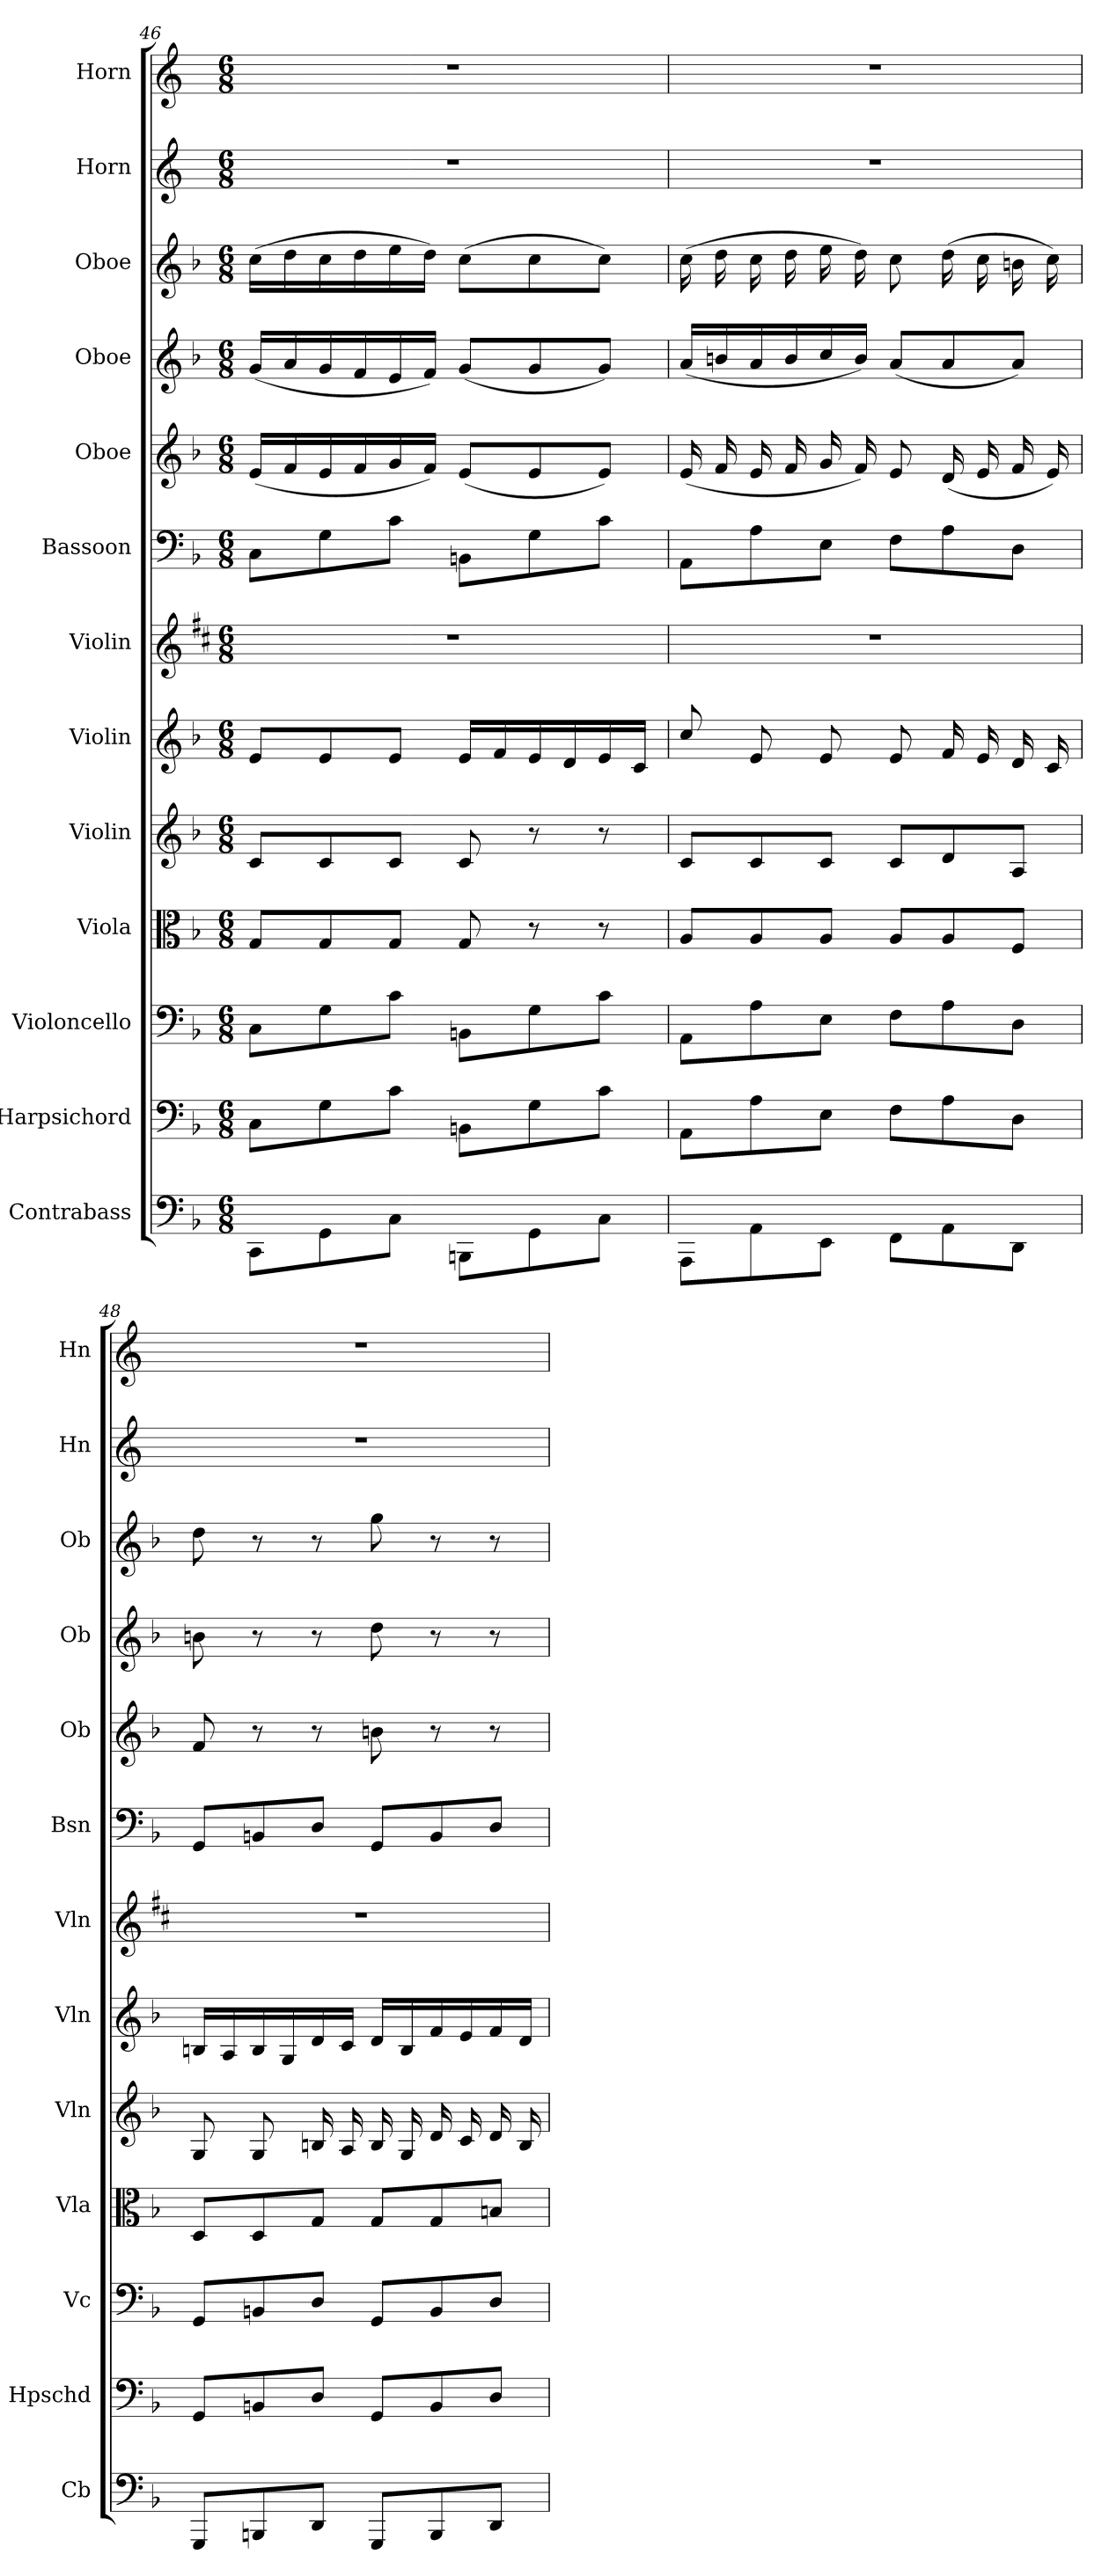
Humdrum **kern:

**kern	**kern	**kern	**kern	**kern	**kern	**kern	**kern	**kern	**kern	**kern	**kern	**kern
*part13	*part12	*part11	*part10	*part9	*part8	*part7	*part6	*part5	*part4	*part3	*part2	*part1
*staff13	*staff12	*staff11	*staff10	*staff9	*staff8	*staff7	*staff6	*staff5	*staff4	*staff3	*staff2	*staff1
*I"Contrabass	*I"Harpsichord	*I"Violoncello	*I"Viola	*I"Violin	*I"Violin	*I"Violin	*I"Bassoon	*I"Oboe	*I"Oboe	*I"Oboe	*I"Horn	*I"Horn
*I'Cb	*I'Hpschd	*I'Vc	*I'Vla	*I'Vln	*I'Vln	*I'Vln	*I'Bsn	*I'Ob	*I'Ob	*I'Ob	*I'Hn	*I'Hn
*clefF4	*clefF4	*clefF4	*clefC3	*clefG2	*clefG2	*clefG2	*clefF4	*clefG2	*clefG2	*clefG2	*clefG2	*clefG2
*ITrd7c12	*	*	*	*	*	*	*	*	*	*	*ITrd4c7	*ITrd4c7
*k[b-]	*k[b-]	*k[b-]	*k[b-]	*k[b-]	*k[b-]	*k[f#c#]	*k[b-]	*k[b-]	*k[b-]	*k[b-]	*k[b-]	*k[b-]
*F:	*F:	*F:	*F:	*F:	*F:	*D:	*F:	*F:	*F:	*F:	*F:	*F:
*M6/8	*M6/8	*M6/8	*M6/8	*M6/8	*M6/8	*M6/8	*M6/8	*M6/8	*M6/8	*M6/8	*M6/8	*M6/8
=46	=46	=46	=46	=46	=46	=46	=46	=46	=46	=46	=46	=46
8CCC\L	8C\L	8C\L	8G/L	8c/L	8e/L	2.r	8C\L	(16e/LL	(16g/LL	(16cc\LL	2.r	2.r
.	.	.	.	.	.	.	.	16f/	16a/	16dd\	.	.
8GGG\	8G\	8G\	8G/	8c/	8e/	.	8G\	16e/	16g/	16cc\	.	.
.	.	.	.	.	.	.	.	16f/	16f/	16dd\	.	.
8CC\J	8c\J	8c\J	8G/J	8c/J	8e/J	.	8c\J	16g/	16e/	16ee\	.	.
.	.	.	.	.	.	.	.	16f/JJ)	16f/JJ)	16dd\JJ)	.	.
8BBBBn\L	8BBn\L	8BBn\L	8G/	8c/	16e/LL	.	8BBn\L	(8e/L	(8g/L	(8cc\L	.	.
.	.	.	.	.	16f/	.	.	.	.	.	.	.
8GGG\	8G\	8G\	8r	8r	16e/	.	8G\	8e/	8g/	8cc\	.	.
.	.	.	.	.	16d/	.	.	.	.	.	.	.
8CC\J	8c\J	8c\J	8r	8r	16e/	.	8c\J	8e/J)	8g/J)	8cc\J)	.	.
.	.	.	.	.	16c/JJ	.	.	.	.	.	.	.
=47	=47	=47	=47	=47	=47	=47	=47	=47	=47	=47	=47	=47
8AAAA\L	8AA\L	8AA\L	8A/L	8c/L	8cc/	2.r	8AA\L	(16e/	(16a/LL	(16cc\	2.r	2.r
.	.	.	.	.	.	.	.	16f/	16bn/	16dd\	.	.
8AAA\	8A\	8A\	8A/	8c/	8e/	.	8A\	16e/	16a/	16cc\	.	.
.	.	.	.	.	.	.	.	16f/	16b/	16dd\	.	.
8EEE\J	8E\J	8E\J	8A/J	8c/J	8e/	.	8E\J	16g/	16cc/	16ee\	.	.
.	.	.	.	.	.	.	.	16f/)	16b/JJ)	16dd\)	.	.
8FFF\L	8F\L	8F\L	8A/L	8c/L	8e/	.	8F\L	8e/	(8a/L	8cc\	.	.
8AAA\	8A\	8A\	8A/	8d/	16f/	.	8A\	(16d/	8a/	(16dd\	.	.
.	.	.	.	.	16e/	.	.	16e/	.	16cc\	.	.
8DDD\J	8D\J	8D\J	8F/J	8A/J	16d/	.	8D\J	16f/	8a/J)	16bn\	.	.
.	.	.	.	.	16c/	.	.	16e/)	.	16cc\)	.	.
=48	=48	=48	=48	=48	=48	=48	=48	=48	=48	=48	=48	=48
8GGGG/L	8GG/L	8GG/L	8D/L	8G/	16Bn/LL	2.r	8GG/L	8f/	8bn\	8dd\	2.r	2.r
.	.	.	.	.	16A/	.	.	.	.	.	.	.
8BBBBn/	8BBn/	8BBn/	8D/	8G/	16B/	.	8BBn/	8r	8r	8r	.	.
.	.	.	.	.	16G/	.	.	.	.	.	.	.
8DDD/J	8D/J	8D/J	8G/J	16Bn/	16d/	.	8D/J	8r	8r	8r	.	.
.	.	.	.	16A/	16c/JJ	.	.	.	.	.	.	.
8GGGG/L	8GG/L	8GG/L	8G/L	16B/	16d/LL	.	8GG/L	8bn\	8dd\	8gg\	.	.
.	.	.	.	16G/	16B/	.	.	.	.	.	.	.
8BBBB/	8BB/	8BB/	8G/	16d/	16f/	.	8BB/	8r	8r	8r	.	.
.	.	.	.	16c/	16e/	.	.	.	.	.	.	.
8DDD/J	8D/J	8D/J	8Bn/J	16d/	16f/	.	8D/J	8r	8r	8r	.	.
.	.	.	.	16B/	16d/JJ	.	.	.	.	.	.	.
=	=	=	=	=	=	=	=	=	=	=	=	=
*-	*-	*-	*-	*-	*-	*-	*-	*-	*-	*-	*-	*-
